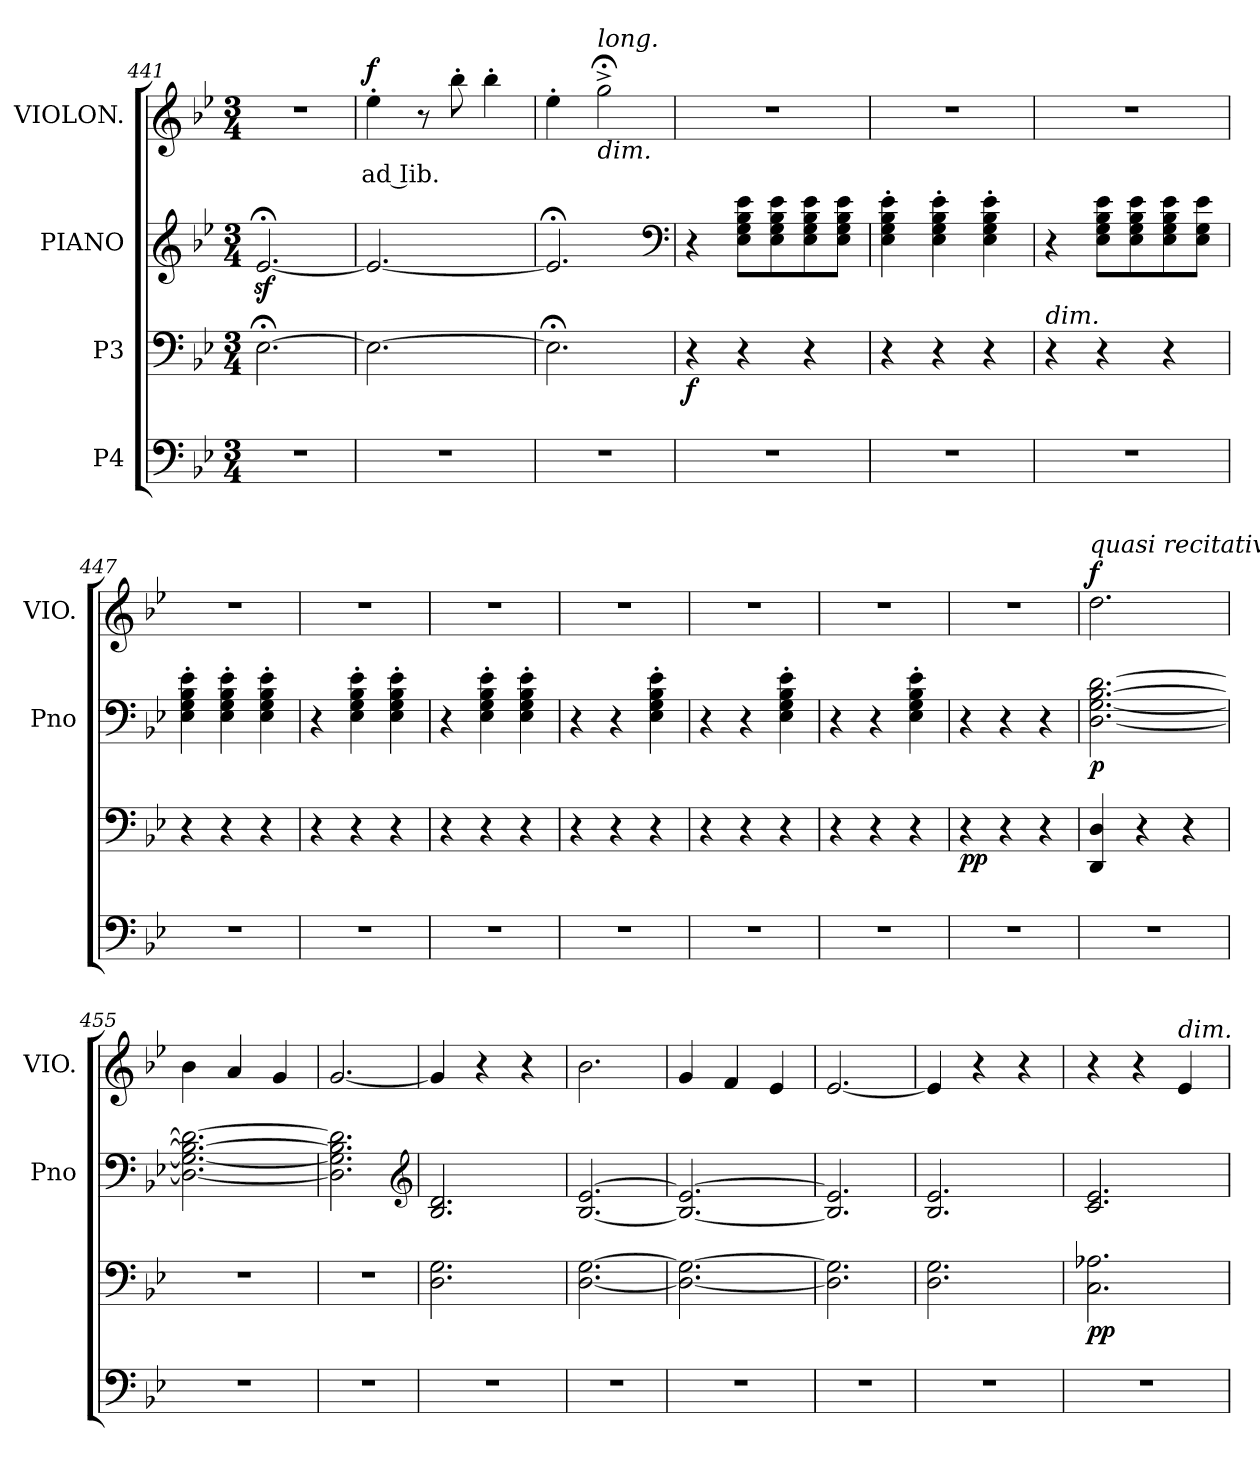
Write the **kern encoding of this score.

**kern	**kern	**dynam	**kern	**dynam	**kern	**text	**dynam
*part4	*part3	*part3	*part2	*part2	*part1	*part1	*part1
*staff4	*staff3	*staff3	*staff2	*staff2	*staff1	*staff1	*staff1
*I"P4	*I"P3	*	*I"PIANO	*	*I"VIOLON.	*	*
*	*	*	*I'Pno	*	*I'VIO.	*	*
!!LO:PB:g=z
*clefF4	*clefF4	*	*clefG2	*	*clefG2	*	*
*k[b-e-]	*k[b-e-]	*	*k[b-e-]	*	*k[b-e-]	*	*
*B-:	*B-:	*	*B-:	*	*B-:	*	*
*M3/4	*M3/4	*	*M3/4	*	*M3/4	*	*
=441	=441	=441	=441	=441	=441	=441	=441
!LO:N:vis=1	!	!	!	!	!LO:N:vis=1	!	!
2.r	[>2.E-;i\	.	[<2.e-z;i/	.	2.r	.	.
=442	=442	=442	=442	=442	=442	=442	=442
!LO:N:vis=1	!	!	!	!	!	!	!
!	!	!	!	!	!	!LO:LY:a:color=#000000	!
2.r	2.E-i\_>	.	2.e-i/_<	.	4ee-'i\	ad Iib.	f
.	.	.	.	.	8r	.	.
.	.	.	.	.	8bb-'i\	.	.
.	.	.	.	.	4bb-'i\	.	.
=443	=443	=443	=443	=443	=443	=443	=443
!LO:N:vis=1	!	!	!	!	!	!	!
2.r	2.E-;i\]	.	2.e-;i/]	.	4ee-'i\	.	.
!	!	!	!	!	!LO:TX:b:i:t=dim.	!	!
!	!	!	!	!	!LO:TX:a:i:t=long.	!	!
.	.	.	.	.	2gg;^i\	.	.
*	*	*	*clefF4	*	*	*	*
=444	=444	=444	=444	=444	=444	=444	=444
!LO:N:vis=1	!	!	!	!	!LO:N:vis=1	!	!
2.r	4r	f	4r	.	2.r	.	.
.	4r	.	8E-i\ 8Gi 8B-i 8e-iL	.	.	.	.
.	.	.	8E-i\ 8Gi 8B-i 8e-i	.	.	.	.
.	4r	.	8E-i\ 8Gi 8B-i 8e-i	.	.	.	.
.	.	.	8E-i\ 8Gi 8B-i 8e-iJ	.	.	.	.
=445	=445	=445	=445	=445	=445	=445	=445
!LO:N:vis=1	!	!	!	!	!LO:N:vis=1	!	!
2.r	4r	.	4E-i\' 4Gi' 4B-i' 4e-i'	.	2.r	.	.
.	4r	.	4E-i\' 4Gi' 4B-i' 4e-i'	.	.	.	.
.	4r	.	4E-i\' 4Gi' 4B-i' 4e-i'	.	.	.	.
=446	=446	=446	=446	=446	=446	=446	=446
!	!LO:TX:a:i:t=dim.	!	!	!	!	!	!
!LO:N:vis=1	!	!	!	!	!LO:N:vis=1	!	!
2.r	4r	.	4r	.	2.r	.	.
.	4r	.	8E-i\ 8Gi 8B-i 8e-iL	.	.	.	.
.	.	.	8E-i\ 8Gi 8B-i 8e-i	.	.	.	.
.	4r	.	8E-i\ 8Gi 8B-i 8e-i	.	.	.	.
.	.	.	8E-i\ 8Gi 8e-iJ	.	.	.	.
=447	=447	=447	=447	=447	=447	=447	=447
!LO:N:vis=1	!	!	!	!	!LO:N:vis=1	!	!
2.r	4r	.	4E-i\' 4Gi' 4B-i' 4e-i'	.	2.r	.	.
.	4r	.	4E-i\' 4Gi' 4B-i' 4e-i'	.	.	.	.
.	4r	.	4E-i\' 4Gi' 4B-i' 4e-i'	.	.	.	.
=448	=448	=448	=448	=448	=448	=448	=448
!LO:N:vis=1	!	!	!	!	!LO:N:vis=1	!	!
2.r	4r	.	4r	.	2.r	.	.
.	4r	.	4E-i\' 4Gi' 4B-i' 4e-i'	.	.	.	.
.	4r	.	4E-i\' 4Gi' 4B-i' 4e-i'	.	.	.	.
=449	=449	=449	=449	=449	=449	=449	=449
!LO:N:vis=1	!	!	!	!	!LO:N:vis=1	!	!
2.r	4r	.	4r	.	2.r	.	.
.	4r	.	4E-i\' 4Gi' 4B-i' 4e-i'	.	.	.	.
.	4r	.	4E-i\' 4Gi' 4B-i' 4e-i'	.	.	.	.
=450	=450	=450	=450	=450	=450	=450	=450
!LO:N:vis=1	!	!	!	!	!LO:N:vis=1	!	!
2.r	4r	.	4r	.	2.r	.	.
.	4r	.	4r	.	.	.	.
.	4r	.	4E-i\' 4Gi' 4B-i' 4e-i'	.	.	.	.
!!LO:LB:g=z
=451	=451	=451	=451	=451	=451	=451	=451
!LO:N:vis=1	!	!	!	!	!LO:N:vis=1	!	!
2.r	4r	.	4r	.	2.r	.	.
.	4r	.	4r	.	.	.	.
.	4r	.	4E-i\' 4Gi' 4B-i' 4e-i'	.	.	.	.
=452	=452	=452	=452	=452	=452	=452	=452
!LO:N:vis=1	!	!	!	!	!LO:N:vis=1	!	!
2.r	4r	.	4r	.	2.r	.	.
.	4r	.	4r	.	.	.	.
.	4r	.	4E-i\' 4Gi' 4B-i' 4e-i'	.	.	.	.
=453	=453	=453	=453	=453	=453	=453	=453
!LO:N:vis=1	!	!	!	!	!LO:N:vis=1	!	!
2.r	4r	pp	4r	.	2.r	.	.
.	4r	.	4r	.	.	.	.
.	4r	.	4r	.	.	.	.
=454	=454	=454	=454	=454	=454	=454	=454
!	!	!	!	!	!LO:TX:a:i:t=quasi recitativo	!	!
!LO:N:vis=1	!	!	!	!	!	!	!
2.r	4DDi/ 4Di	.	[<2.Di\ [<2.Gi [>2.B-i [>2.di	p	2.ddi\	.	f
.	4r	.	.	.	.	.	.
.	4r	.	.	.	.	.	.
=455	=455	=455	=455	=455	=455	=455	=455
!LO:N:vis=1	!LO:N:vis=1	!	!	!	!	!	!
2.r	2.r	.	2.Di\_< 2.Gi_< 2.B-i_> 2.di_>	.	4b-i\	.	.
.	.	.	.	.	4ai/	.	.
.	.	.	.	.	4gi/	.	.
=456	=456	=456	=456	=456	=456	=456	=456
!LO:N:vis=1	!LO:N:vis=1	!	!	!	!	!	!
2.r	2.r	.	2.Di\] 2.Gi] 2.B-i] 2.di]	.	[<2.gi/	.	.
*	*	*	*clefG2	*	*	*	*
=457	=457	=457	=457	=457	=457	=457	=457
!LO:N:vis=1	!	!	!	!	!	!	!
2.r	2.Di\ 2.Gi	.	2.B-i/ 2.di	.	4gi/]	.	.
.	.	.	.	.	4r	.	.
.	.	.	.	.	4r	.	.
=458	=458	=458	=458	=458	=458	=458	=458
!LO:N:vis=1	!	!	!	!	!	!	!
2.r	[<2.Di\ [>2.Gi	.	[<2.B-i/ [>2.e-i	.	2.b-i\	.	.
=459	=459	=459	=459	=459	=459	=459	=459
!LO:N:vis=1	!	!	!	!	!	!	!
2.r	2.Di\_< 2.Gi_>	.	2.B-i/_< 2.e-i_>	.	4gi/	.	.
.	.	.	.	.	4fi/	.	.
.	.	.	.	.	4e-i/	.	.
=460	=460	=460	=460	=460	=460	=460	=460
!LO:N:vis=1	!	!	!	!	!	!	!
2.r	2.Di\] 2.Gi]	.	2.B-i/] 2.e-i]	.	[<2.e-i/	.	.
!!LO:LB:g=z
=461	=461	=461	=461	=461	=461	=461	=461
!LO:N:vis=1	!	!	!	!	!	!	!
2.r	2.Di\ 2.Gi	.	2.B-i/ 2.e-i	.	4e-i/]	.	.
.	.	.	.	.	4r	.	.
.	.	.	.	.	4r	.	.
=462	=462	=462	=462	=462	=462	=462	=462
!LO:N:vis=1	!	!	!	!	!	!	!
2.r	2.Ci\ 2.A-Xi	pp	2.ci/ 2.e-i	.	4r	.	.
.	.	.	.	.	4r	.	.
!	!	!	!	!	!LO:TX:a:i:t=dim.	!	!
.	.	.	.	.	4e-i/	.	.
=	=	=	=	=	=	=	=
*-	*-	*-	*-	*-	*-	*-	*-
